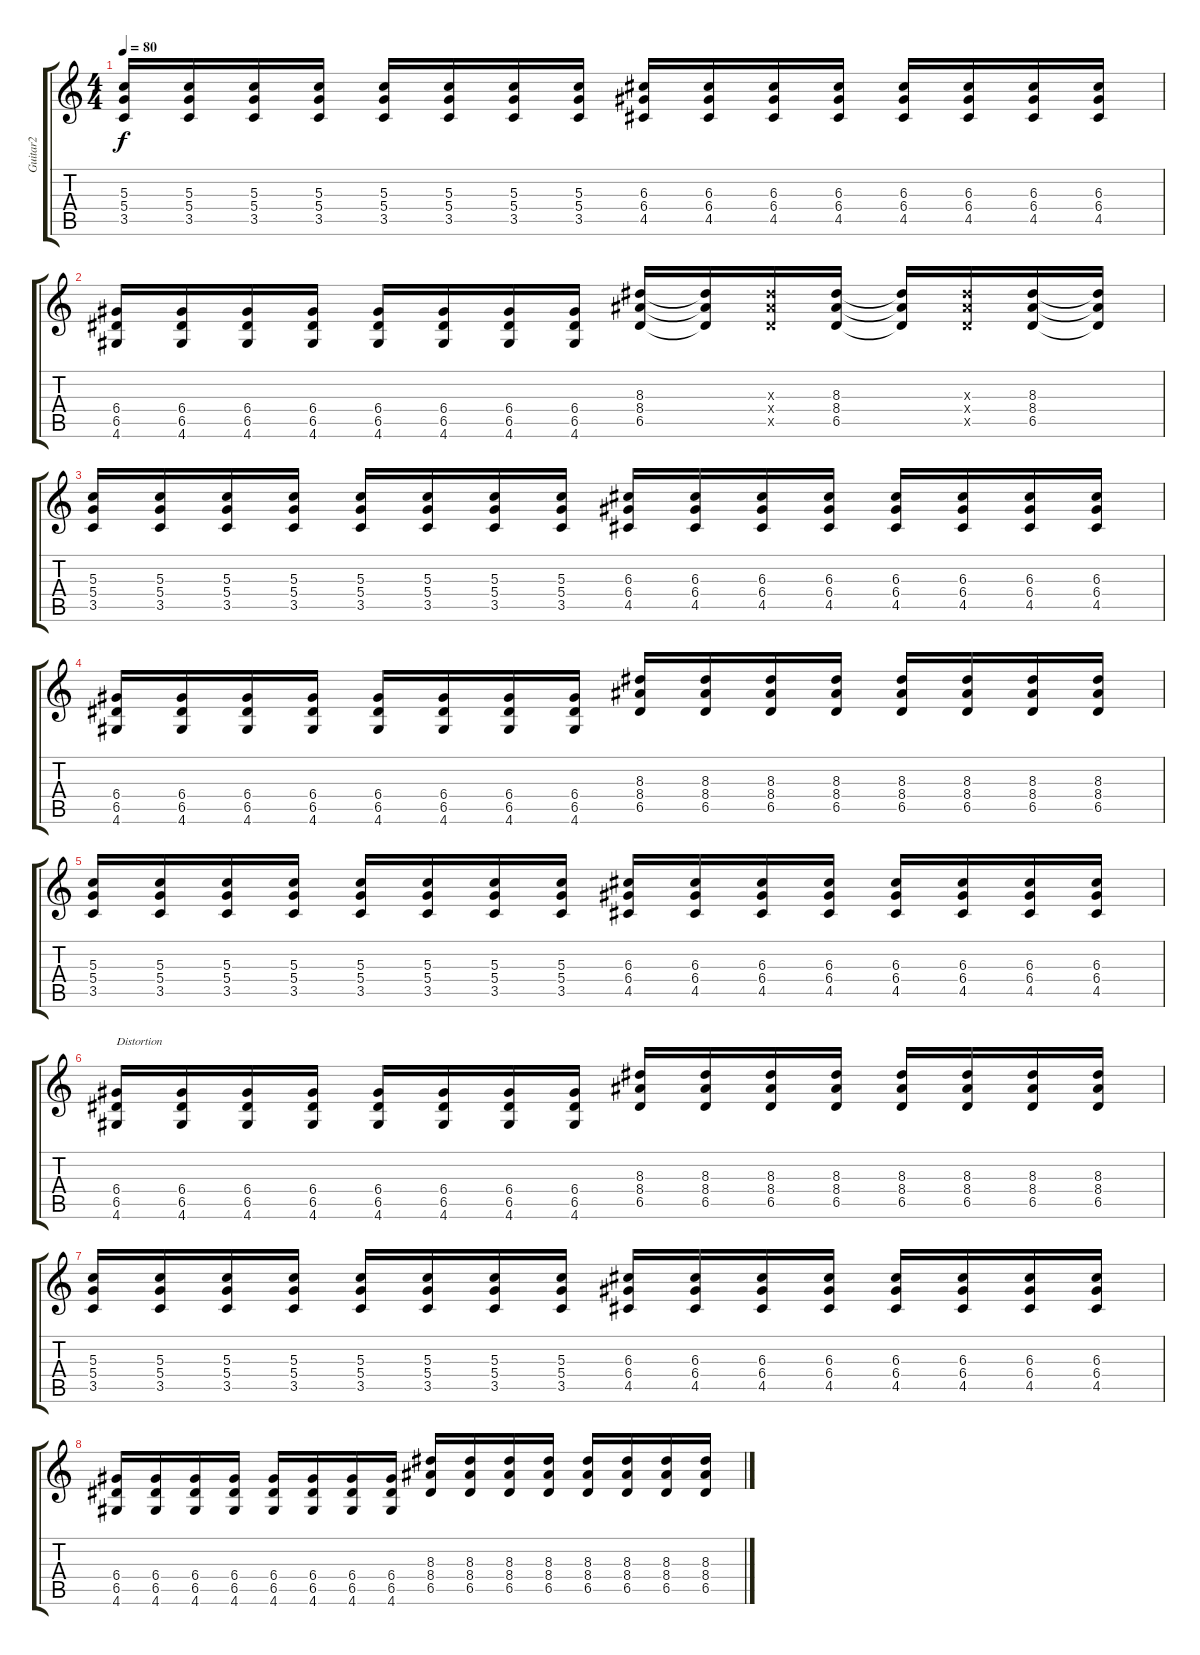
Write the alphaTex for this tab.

\track ("Guitar2" "Guitar2") {instrument overdrivenguitar}
\staff {score tabs}
\tuning (E4 B3 G3 D3 A2 E2) {hide}
\ts (4 4)
\tempo 80
\clef g2
\ks c
(5.3 5.4 3.5).16{dy f} (5.3 5.4 3.5).16 (5.3 5.4 3.5).16 (5.3 5.4 3.5).16 (5.3 5.4 3.5).16 (5.3 5.4 3.5).16 (5.3 5.4 3.5).16 (5.3 5.4 3.5).16 (6.3 6.4 4.5).16 (6.3 6.4 4.5).16 (6.3 6.4 4.5).16 (6.3 6.4 4.5).16 (6.3 6.4 4.5).16 (6.3 6.4 4.5).16 (6.3 6.4 4.5).16 (6.3 6.4 4.5).16 |
(6.4 6.5 4.6).16 (6.4 6.5 4.6).16 (6.4 6.5 4.6).16 (6.4 6.5 4.6).16 (6.4 6.5 4.6).16 (6.4 6.5 4.6).16 (6.4 6.5 4.6).16 (6.4 6.5 4.6).16 (8.3 8.4 6.5).16 (8.3{t} 8.4{t} 6.5{t}).16 (8.3{x} 8.4{x} 6.5{x}).16 (8.3 8.4 6.5).16 (8.3{t} 8.4{t} 6.5{t}).16 (8.3{x} 8.4{x} 6.5{x}).16 (8.3 8.4 6.5).16 (8.3{t} 8.4{t} 6.5{t}).16 |
(5.3 5.4 3.5).16 (5.3 5.4 3.5).16 (5.3 5.4 3.5).16 (5.3 5.4 3.5).16 (5.3 5.4 3.5).16 (5.3 5.4 3.5).16 (5.3 5.4 3.5).16 (5.3 5.4 3.5).16 (6.3 6.4 4.5).16 (6.3 6.4 4.5).16 (6.3 6.4 4.5).16 (6.3 6.4 4.5).16 (6.3 6.4 4.5).16 (6.3 6.4 4.5).16 (6.3 6.4 4.5).16 (6.3 6.4 4.5).16 |
(6.4 6.5 4.6).16 (6.4 6.5 4.6).16 (6.4 6.5 4.6).16 (6.4 6.5 4.6).16 (6.4 6.5 4.6).16 (6.4 6.5 4.6).16 (6.4 6.5 4.6).16 (6.4 6.5 4.6).16 (8.3 8.4 6.5).16 (8.3 8.4 6.5).16 (8.3 8.4 6.5).16 (8.3 8.4 6.5).16 (8.3 8.4 6.5).16 (8.3 8.4 6.5).16 (8.3 8.4 6.5).16 (8.3 8.4 6.5).16 |
(5.3 5.4 3.5).16 (5.3 5.4 3.5).16 (5.3 5.4 3.5).16 (5.3 5.4 3.5).16 (5.3 5.4 3.5).16 (5.3 5.4 3.5).16 (5.3 5.4 3.5).16 (5.3 5.4 3.5).16 (6.3 6.4 4.5).16 (6.3 6.4 4.5).16 (6.3 6.4 4.5).16 (6.3 6.4 4.5).16 (6.3 6.4 4.5).16 (6.3 6.4 4.5).16 (6.3 6.4 4.5).16 (6.3 6.4 4.5).16 |
(6.4 6.5 4.6).16{txt "Distortion" instrument overdrivenguitar} (6.4 6.5 4.6).16 (6.4 6.5 4.6).16 (6.4 6.5 4.6).16 (6.4 6.5 4.6).16 (6.4 6.5 4.6).16 (6.4 6.5 4.6).16 (6.4 6.5 4.6).16 (8.3 8.4 6.5).16 (8.3 8.4 6.5).16 (8.3 8.4 6.5).16 (8.3 8.4 6.5).16 (8.3 8.4 6.5).16 (8.3 8.4 6.5).16 (8.3 8.4 6.5).16 (8.3 8.4 6.5).16 |
(5.3 5.4 3.5).16 (5.3 5.4 3.5).16 (5.3 5.4 3.5).16 (5.3 5.4 3.5).16 (5.3 5.4 3.5).16 (5.3 5.4 3.5).16 (5.3 5.4 3.5).16 (5.3 5.4 3.5).16 (6.3 6.4 4.5).16 (6.3 6.4 4.5).16 (6.3 6.4 4.5).16 (6.3 6.4 4.5).16 (6.3 6.4 4.5).16 (6.3 6.4 4.5).16 (6.3 6.4 4.5).16 (6.3 6.4 4.5).16 |
(6.4 6.5 4.6).16 (6.4 6.5 4.6).16 (6.4 6.5 4.6).16 (6.4 6.5 4.6).16 (6.4 6.5 4.6).16 (6.4 6.5 4.6).16 (6.4 6.5 4.6).16 (6.4 6.5 4.6).16 (8.3 8.4 6.5).16 (8.3 8.4 6.5).16 (8.3 8.4 6.5).16 (8.3 8.4 6.5).16 (8.3 8.4 6.5).16 (8.3 8.4 6.5).16 (8.3 8.4 6.5).16 (8.3 8.4 6.5).16
